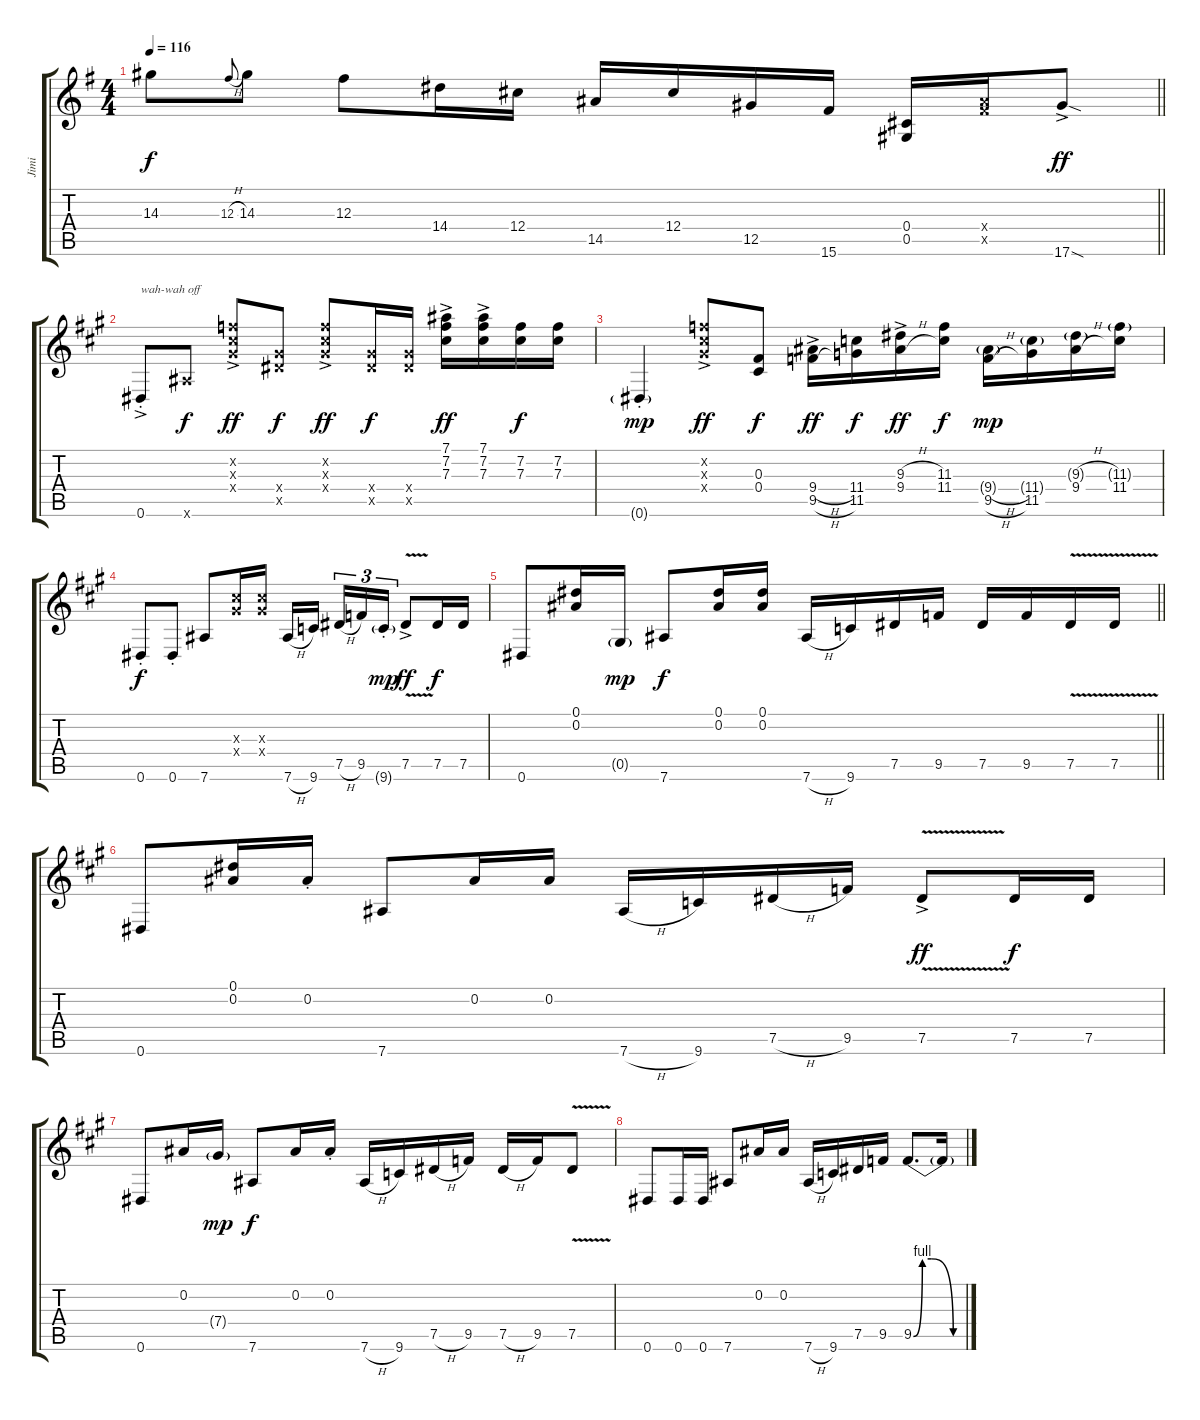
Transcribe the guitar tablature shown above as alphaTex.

\track ("Jimi" "Jimi") {instrument electricguitarjazz}
\staff {score tabs}
\tuning (Eb4 Bb3 Gb3 Db3 Ab2 Eb2) {hide}
\ts (4 4)
\tempo 116
\clef g2
\barLineRight lightlight
\ks g
14.3.8{dy f} 12.3{h}.8{gr onbeat} 14.3.8 12.3.8 14.4.16 12.4.16 14.5.16 12.4.16 12.5.16 15.6.16 (0.4 0.5).16 (9.4{x} 10.5{x}).16 17.6{sod ac}.8{dy ff} |
\ks a
0.6{ac st}.8{txt "wah-wah off"} 7.6{x}.8{dy f} (7.2{ac x} 7.3{ac x} 7.4{ac x}).8{dy ff} (7.4{x} 7.5{x}).8{dy f} (7.2{ac x} 7.3{ac x} 7.4{ac x}).8{dy ff} (7.4{x} 7.5{x}).16{dy f} (7.4{x} 7.5{x}).16 (7.1{ac} 7.2{ac} 7.3{ac}).16{dy ff} (7.1{ac} 7.2{ac} 7.3{ac}).16 (7.2 7.3).16{dy f} (7.2 7.3).16 |
0.6{g st}.4{dy mp} (7.2{ac x} 7.3{ac x} 7.4{ac x}).8{dy ff} (0.3 0.4).8{dy f} (9.4{h ac} 9.5{h ac}).16{dy ff} (11.4 11.5).16{dy f} (9.3{h ac} 9.4{h ac}).16{dy ff} (11.3 11.4).16{dy f} (9.4{h g} 9.5{h}).16{dy mp} (11.4{g} 11.5).16 (9.3{h g} 9.4{h}).16 (11.3{g} 11.4).16 |
0.6{st}.8{dy f} 0.6{st}.8 7.6.8 (7.3{x} 7.4{x}).16 (7.3{x} 7.4{x}).16 7.6{h}.16 9.6.16{beam splitsecondary} 7.5{h}.16{tu (3 2)} 9.5.16{tu (3 2)} 9.6{g st}.16{tu (3 2) dy mp} 7.5{v ac}.8{dy ff} 7.5.16{dy f} 7.5.16 |
\barLineRight lightlight
0.6.8 (0.1 0.2).16 0.5{g}.16{dy mp} 7.6.8{dy f} (0.1 0.2).16 (0.1 0.2).16 7.6{h}.16 9.6.16 7.5.16 9.5.16 7.5.16 9.5.16 7.5{v}.16 7.5{v}.16 |
0.6.8 (0.1 0.2).16 0.2{st}.16 7.6.8 0.2.16 0.2.16 7.6{h}.16 9.6.16 7.5{h}.16 9.5.16 7.5{v ac}.8{dy ff} 7.5.16{dy f} 7.5.16 |
0.6.8 0.2.16 7.4{g}.16{dy mp} 7.6.8{dy f} 0.2.16 0.2{st}.16 7.6{h}.16 9.6.16 7.5{h}.16 9.5.16 7.5{h}.16 9.5.16 7.5{v}.8 |
0.6.8 0.6.16 0.6.16 7.6.8 0.2.16 0.2.16 7.6{h}.16 9.6.16 7.5.16 9.5.16 9.5{be (custom 0 0 10 4 20 4 45 0 60 0)}.8{d} 9.5{t}.16
